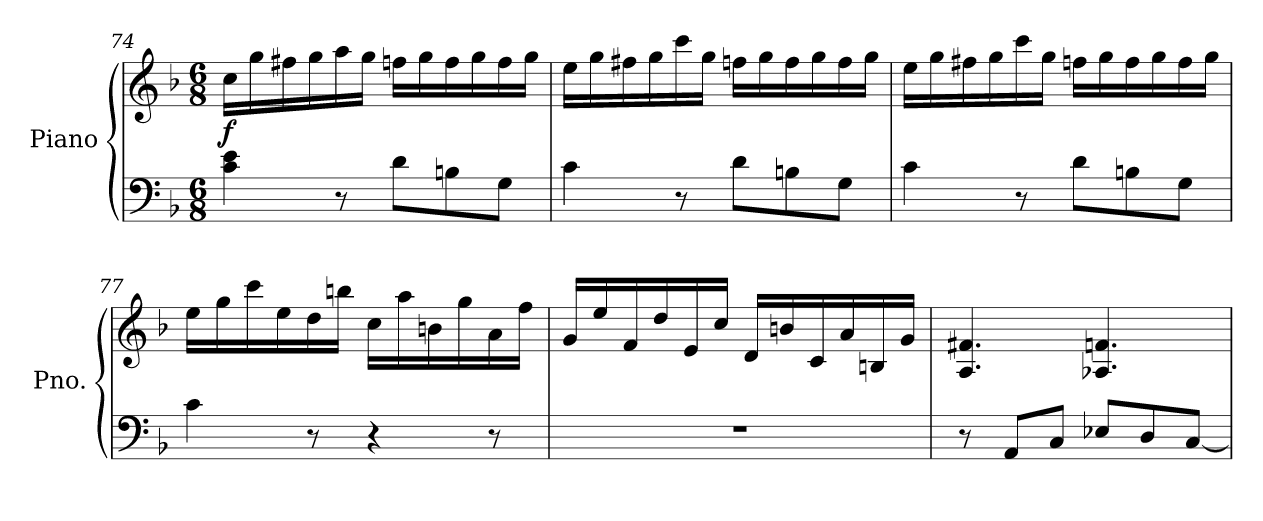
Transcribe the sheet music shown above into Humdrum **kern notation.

**kern	**kern	**dynam
*part1	*part1	*part1
*staff2	*staff1	*staff1/2
*I"Piano	*	*
*I'Pno.	*	*
*clefF4	*clefG2	*
*k[b-]	*k[b-]	*
*M6/8	*M6/8	*
=74	=74	=74
!	!	!LO:DY:b
4c\ 4e\	16cc\LL	f
.	16gg\	.
.	16ff#X\	.
.	16gg\	.
8r	16aa\	.
.	16gg\JJ	.
8d\L	16ffn\LL	.
.	16gg\	.
8Bn\	16ff\	.
.	16gg\	.
8G\J	16ff\	.
.	16gg\JJ	.
!!LO:LB:g=z
=75	=75	=75
4c\	16ee\LL	.
.	16gg\	.
.	16ff#X\	.
.	16gg\	.
8r	16ccc\	.
.	16gg\JJ	.
8d\L	16ffn\LL	.
.	16gg\	.
8Bn\	16ff\	.
.	16gg\	.
8G\J	16ff\	.
.	16gg\JJ	.
=76	=76	=76
4c\	16ee\LL	.
.	16gg\	.
.	16ff#X\	.
.	16gg\	.
8r	16ccc\	.
.	16gg\JJ	.
8d\L	16ffn\LL	.
.	16gg\	.
8Bn\	16ff\	.
.	16gg\	.
8G\J	16ff\	.
.	16gg\JJ	.
=77	=77	=77
4c\	16ee\LL	.
.	16gg\	.
.	16ccc\	.
.	16ee\	.
8r	16dd\	.
.	16bbn\JJ	.
4r	16cc\LL	.
.	16aa\	.
.	16bn\	.
.	16gg\	.
8r	16a\	.
.	16ff\JJ	.
!!LO:LB:g=z
=78	=78	=78
2.r	16g/LL	.
.	16ee/	.
.	16f/	.
.	16dd/	.
.	16e/	.
.	16cc/JJ	.
.	16d/LL	.
.	16bn/	.
.	16c/	.
.	16a/	.
.	16Bn/	.
.	16g/JJ	.
=79	=79	=79
8r	4.A/ 4.f#X/	.
8AA/L	.	.
8C/J	.	.
8E-X/L	4.A-X/ 4.fn/	.
8D/	.	.
[8C/J	.	.
=	=	=
*-	*-	*-
